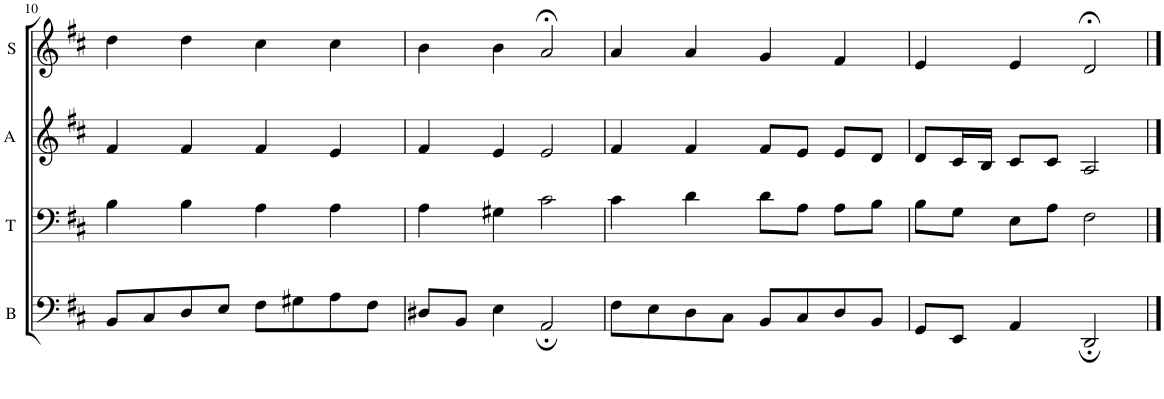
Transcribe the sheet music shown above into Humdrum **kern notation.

**kern	**kern	**kern	**kern
*part4	*part3	*part2	*part1
*staff4	*staff3	*staff2	*staff1
*I"B	*I"T	*I"A	*I"S
*I'B	*I'T	*I'A	*I'S
!!LO:PB:g=z
*clefF4	*clefF4	*clefG2	*clefG2
*k[f#c#]	*k[f#c#]	*k[f#c#]	*k[f#c#]
*M4/4	*M4/4	*M4/4	*M4/4
=10	=10	=10	=10
8BB/L	4B\	4f#/	4dd\
8C#/	.	.	.
8D/	4B\	4f#/	4dd\
8E/J	.	.	.
8F#\L	4A\	4f#/	4cc#\
8G#X\	.	.	.
8A\	4A\	4e/	4cc#\
8F#\J	.	.	.
=11	=11	=11	=11
8D#X/L	4A\	4f#/	4b\
8BB/J	.	.	.
4E\	4G#X\	4e/	4b\
2AA;/	2c#\	2e/	2a;</
=12	=12	=12	=12
8F#\L	4c#\	4f#/	4a/
8E\	.	.	.
8D\	4d\	4f#/	4a/
8C#\J	.	.	.
8BB/L	8d\L	8f#/L	4g/
8C#/	8A\J	8e/J	.
8D/	8A\L	8e/L	4f#/
8BB/J	8B\J	8d/J	.
=13	=13	=13	=13
8GG/L	8B\L	8d/L	4e/
8EE/J	8G\J	16c#/L	.
.	.	16B/JJ	.
4AA/	8E\L	8c#/L	4e/
.	8A\J	8c#/J	.
2DD;/	2F#\	2A/	2d;</
==	==	==	==
*-	*-	*-	*-
